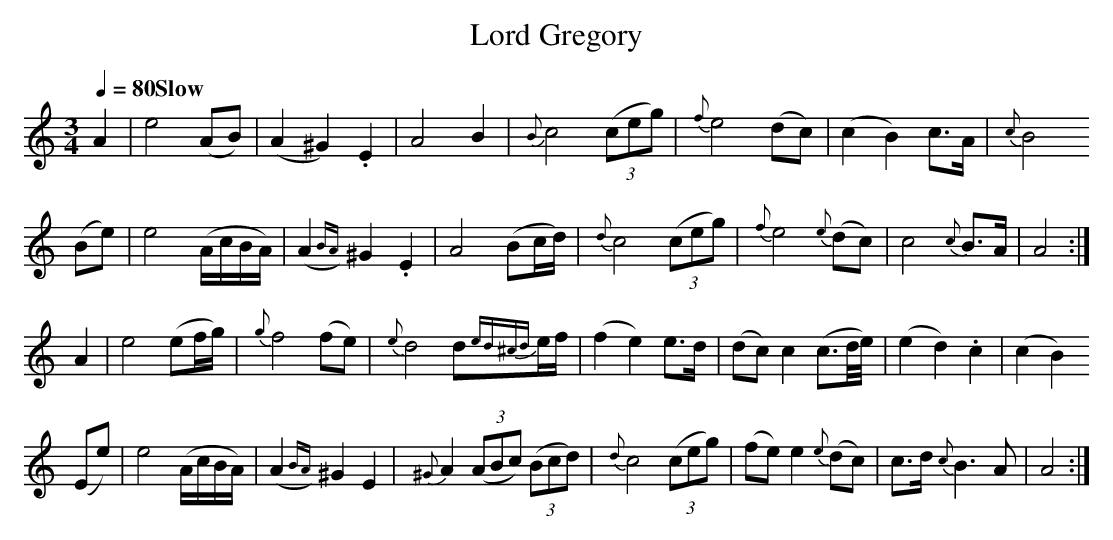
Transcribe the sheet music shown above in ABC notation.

X:1
T:Lord Gregory
M:3/4
L:1/8
Q:1/4=80 "Slow"
K:A Minor
 A2 |e4(AB)      |  (A2     ^G2).E2 |    A4           B2          |{B}c4 (3(ceg)|{f}e4      (dc)       |(c2    B2) c>A|{c}B4
(Be)|e4(A/c/B/A/)|  (A2{BA})^G2 .E2 |    A4          (Bc/d/)      |{d}c4 (3(ceg)|{f}e4   {e}(dc)       | c4     {c}B>A|   A4:|
 A2 |e4(ef/g/)   |{g}f4         (fe)| {e}d4           d{ed^cd}e/f/|  (f2e2) e>d |  (dc)c2   (c3/d//e//)|(e2    d2).c2 |  (c2B2)
(Ee)|e4(A/c/B/A/)|  (A2{BA})^G2  E2 |{^G}A2(3(ABc) (3(Bcd)        |{d}c4 (3(ceg)|  (fe)e2{e}(dc)       | c>d{c}B3A    |   A4:|
